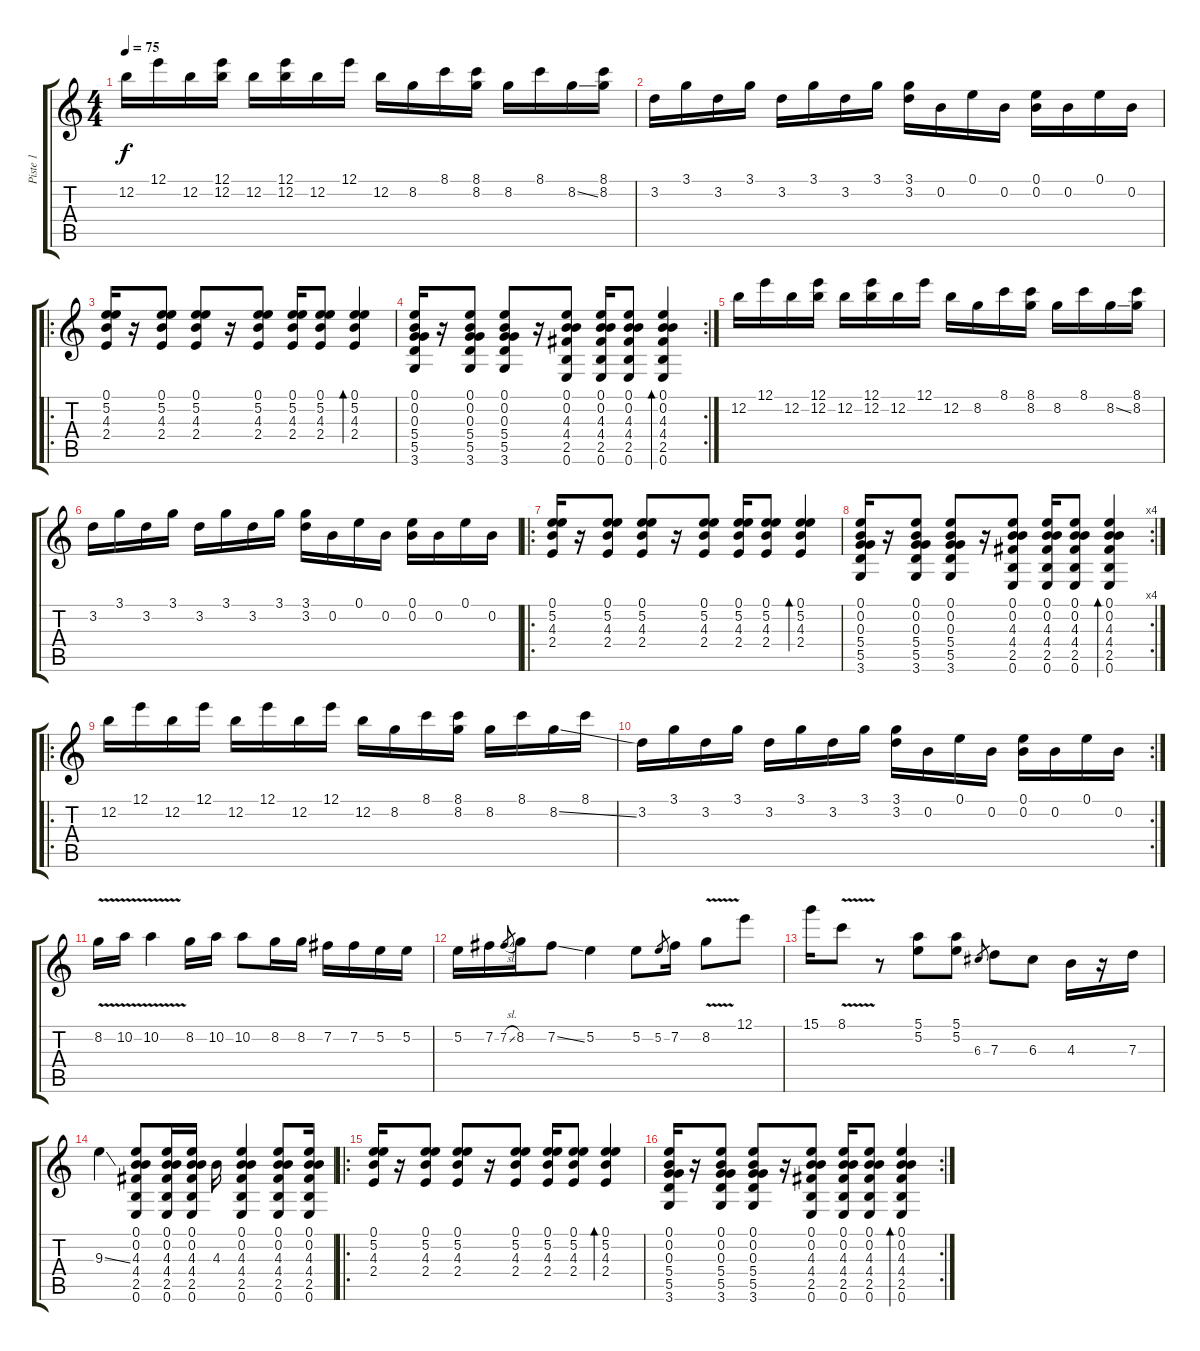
\track ("Piste 1" "Piste 1") {instrument acousticguitarsteel}
\staff {score tabs}
\tuning (E4 B3 G3 D3 A2 E2) {hide}
\ts (4 4)
\tempo 75
\clef g2
\ks c
12.2.16{dy f instrument acousticguitarsteel} 12.1.16 12.2.16 (12.1 12.2).16 12.2.16 (12.1 12.2).16 12.2.16 12.1.16 12.2.16 8.2.16 8.1.16 (8.1 8.2).16 8.2.16 8.1.16 8.2{ss}.16 (8.1 8.2).16 |
3.2.16 3.1.16 3.2.16 3.1.16 3.2.16 3.1.16 3.2.16 3.1.16 (3.1 3.2).16 0.2.16 0.1.16 0.2.16 (0.1 0.2).16 0.2.16 0.1.16 0.2.16 |
\ro
(0.1 5.2 4.3 2.4).16 r.16 (0.1 5.2 4.3 2.4).8 (0.1 5.2 4.3 2.4).8 r.16 (0.1 5.2 4.3 2.4).8 (0.1 5.2 4.3 2.4).16 (0.1 5.2 4.3 2.4).8 (0.1 5.2 4.3 2.4).4{bd 240} |
\rc 2
(0.1 0.2 0.3 5.4 5.5 3.6).16 r.16 (0.1 0.2 0.3 5.4 5.5 3.6).8 (0.1 0.2 0.3 5.4 5.5 3.6).8 r.16 (0.1 0.2 4.3 4.4 2.5 0.6).8 (0.1 0.2 4.3 4.4 2.5 0.6).16 (0.1 0.2 4.3 4.4 2.5 0.6).8 (0.1 0.2 4.3 4.4 2.5 0.6).4{bd 120} |
12.2.16 12.1.16 12.2.16 (12.1 12.2).16 12.2.16 (12.1 12.2).16 12.2.16 12.1.16 12.2.16 8.2.16 8.1.16 (8.1 8.2).16 8.2.16 8.1.16 8.2{ss}.16 (8.1 8.2).16 |
3.2.16 3.1.16 3.2.16 3.1.16 3.2.16 3.1.16 3.2.16 3.1.16 (3.1 3.2).16 0.2.16 0.1.16 0.2.16 (0.1 0.2).16 0.2.16 0.1.16 0.2.16 |
\ro
(0.1 5.2 4.3 2.4).16 r.16 (0.1 5.2 4.3 2.4).8 (0.1 5.2 4.3 2.4).8 r.16 (0.1 5.2 4.3 2.4).8 (0.1 5.2 4.3 2.4).16 (0.1 5.2 4.3 2.4).8 (0.1 5.2 4.3 2.4).4{bd 240} |
\rc 4
(0.1 0.2 0.3 5.4 5.5 3.6).16 r.16 (0.1 0.2 0.3 5.4 5.5 3.6).8 (0.1 0.2 0.3 5.4 5.5 3.6).8 r.16 (0.1 0.2 4.3 4.4 2.5 0.6).8 (0.1 0.2 4.3 4.4 2.5 0.6).16 (0.1 0.2 4.3 4.4 2.5 0.6).8 (0.1 0.2 4.3 4.4 2.5 0.6).4{bd 120} |
\ro
12.2.16 12.1.16 12.2.16 12.1.16 12.2.16 12.1.16 12.2.16 12.1.16 12.2.16 8.2.16 8.1.16 (8.1 8.2).16 8.2.16 8.1.16 8.2{ss}.16 8.1.16 |
\rc 2
3.2.16 3.1.16 3.2.16 3.1.16 3.2.16 3.1.16 3.2.16 3.1.16 (3.1 3.2).16 0.2.16 0.1.16 0.2.16 (0.1 0.2).16 0.2.16 0.1.16 0.2.16 |
8.2{v}.16 10.2{v}.16 10.2{v}.4 8.2.16 10.2.16 10.2.8 8.2.16 8.2.16 7.2.16 7.2.16 5.2.16 5.2.16 |
5.2.16 7.2.16 7.2{sl}.8{gr} 8.2.16 7.2{ss}.8 5.2.4 5.2.8 5.2.8{gr} 7.2.16 8.2{v}.8 12.1.8 |
15.1.16 8.1{v}.8 r.8 (5.1 5.2).8 (5.1 5.2).8 6.3.8{gr} 7.3.8 6.3.8 4.3.16 r.16 7.3.16 |
9.3{ss}.4 (0.1 0.2 4.3 4.4 2.5 0.6).8 (0.1 0.2 4.3 4.4 2.5 0.6).16 (0.1 0.2 4.3 4.4 2.5 0.6).16 4.3.16 (0.1 0.2 4.3 4.4 2.5 0.6).4 (0.1 0.2 4.3 4.4 2.5 0.6).8 (0.1 0.2 4.3 4.4 2.5 0.6).16 |
\ro
(0.1 5.2 4.3 2.4).16 r.16 (0.1 5.2 4.3 2.4).8 (0.1 5.2 4.3 2.4).8 r.16 (0.1 5.2 4.3 2.4).8 (0.1 5.2 4.3 2.4).16 (0.1 5.2 4.3 2.4).8 (0.1 5.2 4.3 2.4).4{bd 240} |
\rc 2
(0.1 0.2 0.3 5.4 5.5 3.6).16 r.16 (0.1 0.2 0.3 5.4 5.5 3.6).8 (0.1 0.2 0.3 5.4 5.5 3.6).8 r.16 (0.1 0.2 4.3 4.4 2.5 0.6).8 (0.1 0.2 4.3 4.4 2.5 0.6).16 (0.1 0.2 4.3 4.4 2.5 0.6).8 (0.1 0.2 4.3 4.4 2.5 0.6).4{bd 120}
